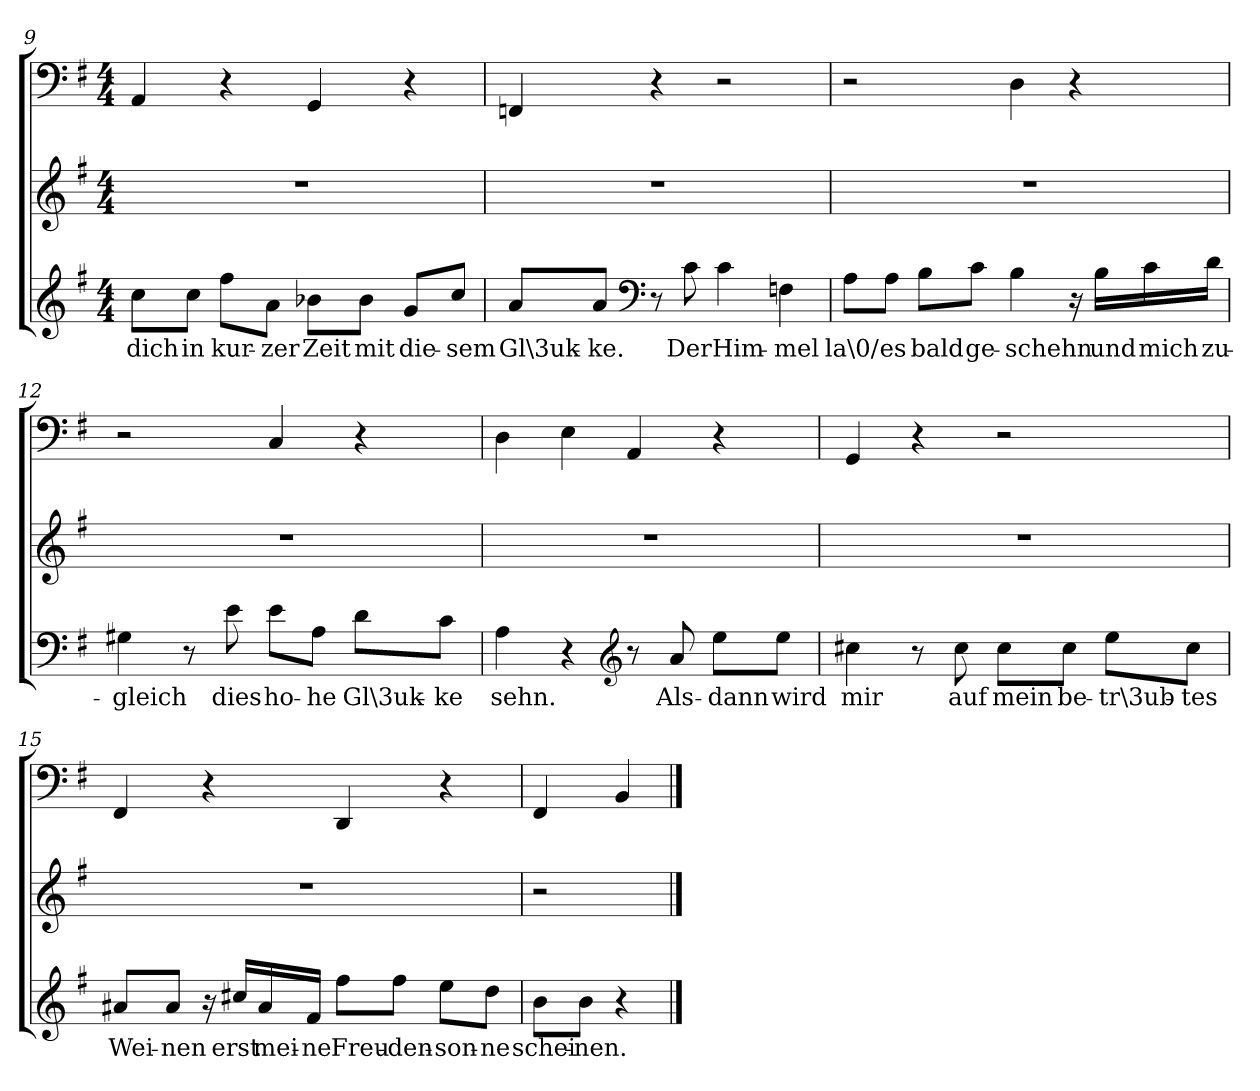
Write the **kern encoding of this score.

**kern	**text	**kern	**kern
*part3	*part3	*part2	*part1
*staff3	*staff3	*staff2	*staff1
*clefG2	*	*clefG2	*clefF4
*k[f#]	*	*k[f#]	*k[f#]
*e:	*	*e:	*e:
*M4/4	*	*M4/4	*M4/4
=9	=9	=9	=9
8cc\L	dich	1r	4AA/
8cc\J	in	.	.
8ff#\L	kur-	.	4r
8a\J	-zer	.	.
8b-X\L	Zeit	.	4GG/
8b-\J	mit	.	.
8g/L	die-	.	4r
8cc/J	-sem	.	.
=10	=10	=10	=10
8a/L	Gl\3uk-	1r	4FFn/
8a/J	-ke.	.	.
*clefF4	*	*	*
8r	.	.	4r
8c\	Der	.	.
4c\	Him-	.	2r
4Fn\	-mel	.	.
=11	=11	=11	=11
8A\L	la\0/	1r	2r
8A\J	es	.	.
8B\L	bald	.	.
8c\J	ge-	.	.
4B\	-schehn	.	4D\
16r	.	.	4r
16B\LL	und	.	.
16c\	mich	.	.
16d\JJ	zu-	.	.
=12	=12	=12	=12
4G#X\	-gleich	1r	2r
8r	.	.	.
8e\	dies	.	.
8e\L	ho-	.	4C/
8A\J	-he	.	.
8d\L	Gl\3uk-	.	4r
8c\J	-ke	.	.
=13	=13	=13	=13
4A\	sehn.	1r	4D\
4r	.	.	4E\
*clefG2	*	*	*
8r	.	.	4AA/
8a/	Als-	.	.
8ee\L	-dann	.	4r
8ee\J	wird	.	.
=14	=14	=14	=14
4cc#X\	mir	1r	4GG/
8r	.	.	4r
8cc#\	auf	.	.
8cc#\L	mein	.	2r
8cc#\J	be-	.	.
8ee\L	-tr\3ub-	.	.
8cc#\J	-tes	.	.
=15	=15	=15	=15
8a#X/L	Wei-	1r	4FF#/
8a#/J	-nen	.	.
16r	.	.	4r
16cc#X/LL	erst	.	.
16a#/	mei-	.	.
16f#/JJ	-ne	.	.
8ff#\L	Freu-	.	4DD/
8ff#\J	-den-	.	.
8ee\L	-son-	.	4r
8dd\J	-ne	.	.
=16	=16	=16	=16
8b\L	schei-	2r	4FF#/
8b\J	-nen.	.	.
4r	.	.	4BB/
==	==	==	==
*-	*-	*-	*-
